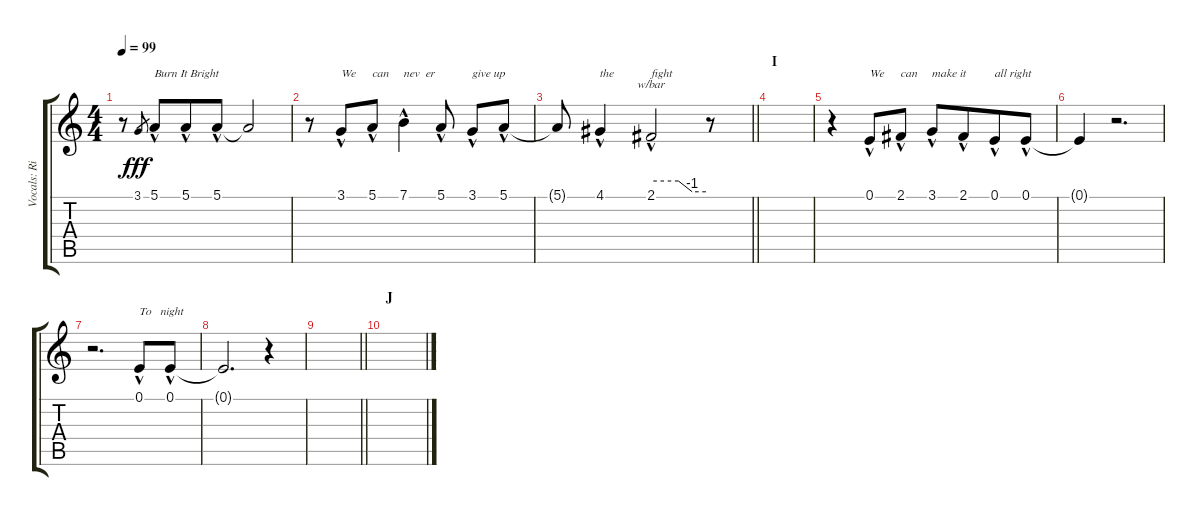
\track ("Vocals: Rick" "Vocals: Ri") {instrument lead1square}
\staff {score tabs}
\tuning (E4 B3 G3 D3 A2 E2) {hide}
\ts (4 4)
\tempo 99
\clef g2
\ks c
r.8{dy fff} 3.1.8{gr} 5.1{hac}.8{txt "Burn It Bright" beam merge} 5.1{hac}.8 5.1{hac}.8 5.1{t}.2 |
r.8 3.1{hac}.8{txt "We" beam merge} 5.1{hac}.8{txt "can"} 7.1{hac}.4{txt "nev  er"} 5.1{hac}.8 3.1{hac}.8{txt "give up"} 5.1{hac}.8 |
\barLineRight lightlight
5.1{t}.8 4.1{hac}.4{txt "the"} 2.1{hac}.2{tbe (custom default 0 0 30 0 45 -4 60 -4) txt "fight"} r.8 |
\section ("" "I")
|
r.4 0.1{hac}.8{txt "We"} 2.1{hac}.8{txt "can"} 3.1{hac}.8{txt "make it"} 2.1{hac}.8{beam merge} 0.1{hac}.8{txt "all right"} 0.1{hac}.8 |
0.1{t}.4 r.2{d} |
r.2{d beam merge} 0.1{hac}.8{txt "To   night"} 0.1{hac}.8 |
0.1{t}.2{d} r.4 |
\barLineRight lightlight
|
\section ("" "J")
